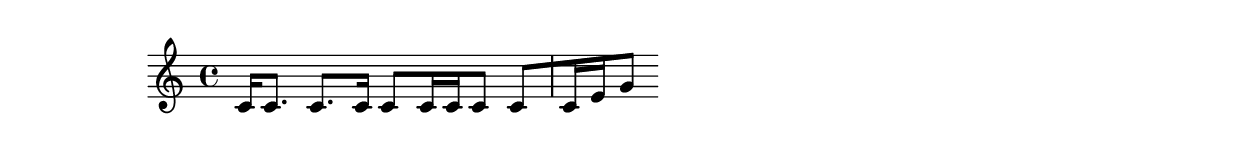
\version "1.7.18"
\header {
    texidoc = "beams (simple)"
}

    \paper { raggedright= ##t }

\score { \notes
\relative c'
	 {
	 c16-[ c8.]
	 c8.-[ c16]
	 c8-[ c16 c16 c8]
	 c8-[ c16 e16 g8]

    }}
